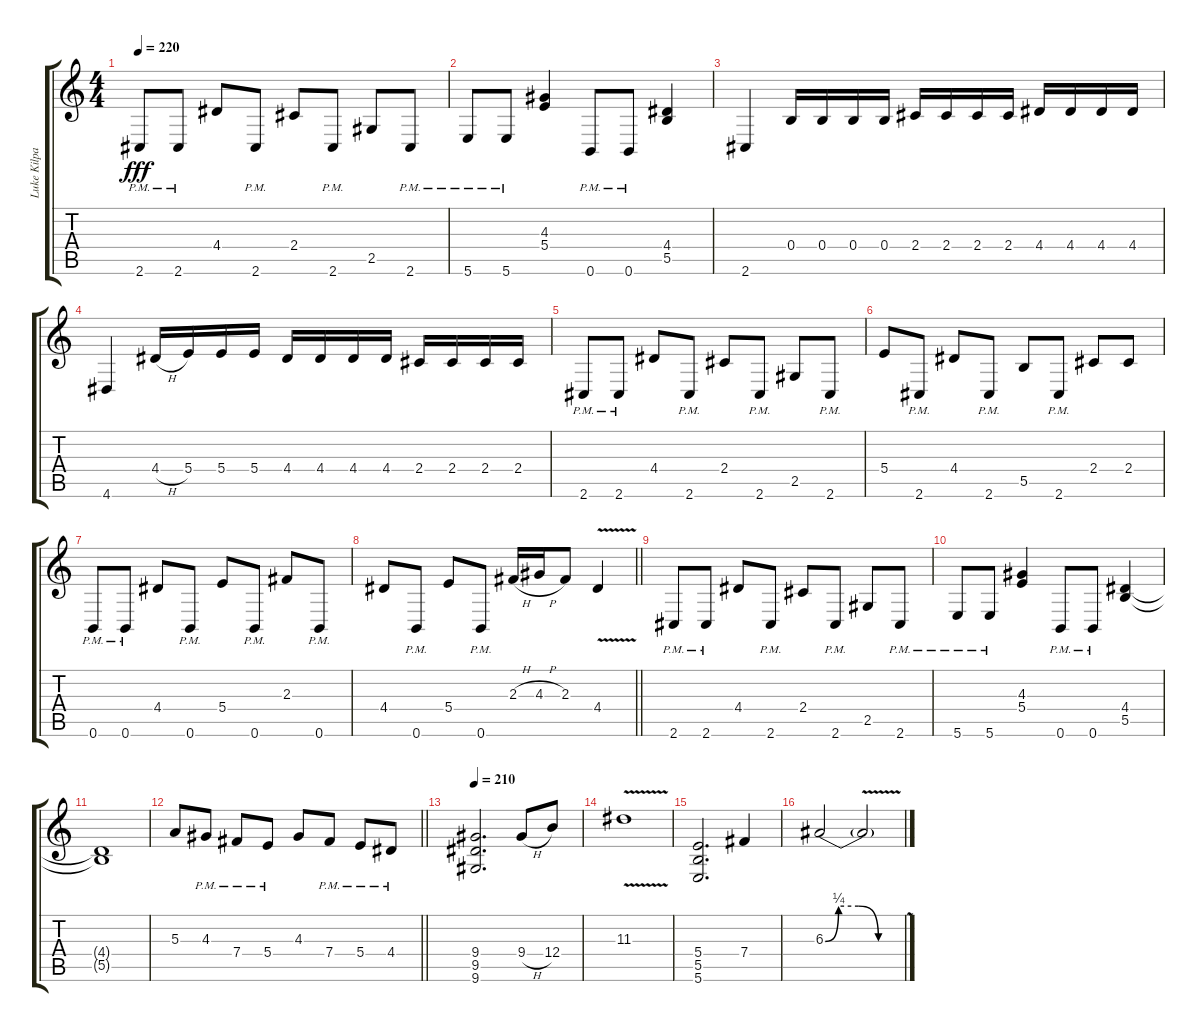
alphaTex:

\track ("Luke Kilpatrick" "Luke Kilpa") {instrument distortionguitar}
\staff {score tabs}
\tuning (Db4 Ab3 E3 B2 Gb2 B1) {hide}
\ts (4 4)
\tempo 220
\clef g2
\ks c
2.6{pm}.8{dy fff} 2.6{pm}.8 4.4.8 2.6{pm}.8 2.4.8 2.6{pm}.8 2.5.8 2.6{pm}.8 |
5.6{pm}.8 5.6{pm}.8 (4.3 5.4).4 0.6{pm}.8 0.6{pm}.8 (4.4 5.5).4 |
2.6.4 0.4.16 0.4.16 0.4.16 0.4.16 2.4.16 2.4.16 2.4.16 2.4.16 4.4.16 4.4.16 4.4.16 4.4.16 |
4.6.4 4.4{h}.16 5.4.16 5.4.16 5.4.16 4.4.16 4.4.16 4.4.16 4.4.16 2.4.16 2.4.16 2.4.16 2.4.16 |
2.6{pm}.8 2.6{pm}.8 4.4.8 2.6{pm}.8 2.4.8 2.6{pm}.8 2.5.8 2.6{pm}.8 |
5.4.8 2.6{pm}.8 4.4.8 2.6{pm}.8 5.5.8 2.6{pm}.8 2.4.8 2.4.8 |
0.6{pm}.8 0.6{pm}.8 4.4.8 0.6{pm}.8 5.4.8 0.6{pm}.8 2.3.8 0.6{pm}.8 |
\barLineRight lightlight
4.4.8 0.6{pm}.8 5.4.8 0.6{pm}.8 2.3{h}.16 4.3{h}.16 2.3.8 4.4{v}.4 |
2.6{pm}.8 2.6{pm}.8 4.4.8 2.6{pm}.8 2.4.8 2.6{pm}.8 2.5.8 2.6{pm}.8 |
5.6{pm}.8 5.6{pm}.8 (4.3 5.4).4 0.6{pm}.8 0.6{pm}.8 (4.4 5.5).4 |
(4.4{t} 5.5{t}).1 |
\barLineRight lightlight
5.3.8 4.3{pm}.8 7.4{pm}.8 5.4{pm}.8 4.3.8 7.4{pm}.8 5.4{pm}.8 4.4{pm}.8 |
\tempo 210
(9.4 9.5 9.6).2{d} 9.4{h}.8 12.4.8 |
11.3{v}.1 |
(5.4 5.5 5.6).2{d} 7.4.4 |
6.3{be (custom 0 0 10 1 25 1 40 0 60 0)}.2 6.3{v t}.2
